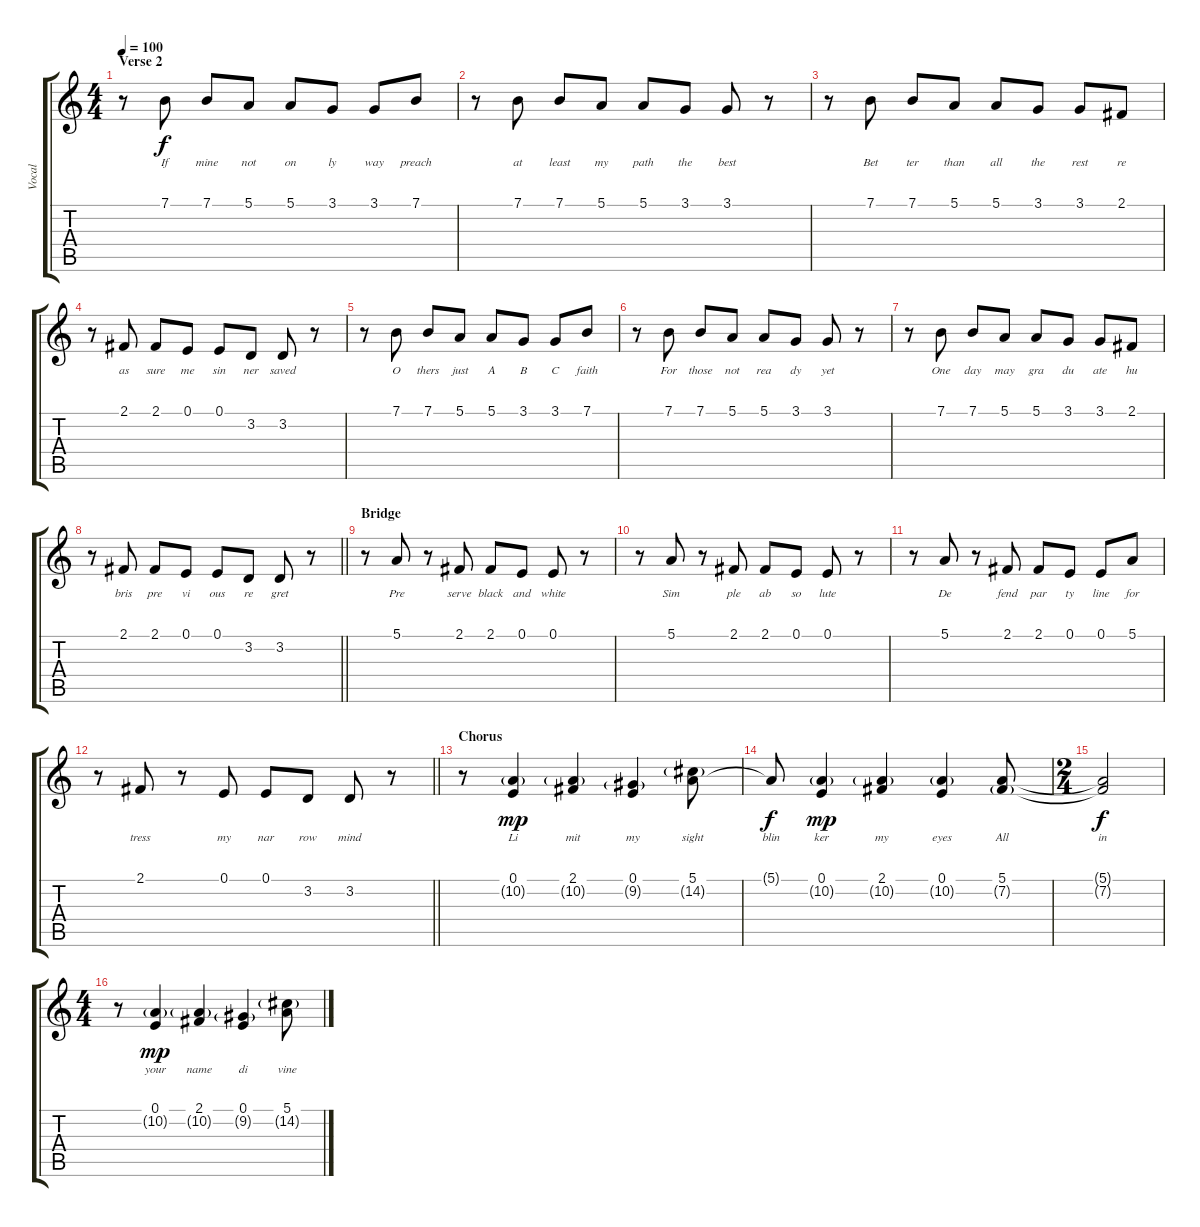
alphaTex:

\track ("Vocal" "Vocal") {instrument acousticgrandpiano}
\staff {score tabs}
\tuning (E4 B3 G3 D3 A2 E2) {hide}
\ts (4 4)
\section ("" "Verse 2")
\tempo 100
\clef g2
\ks c
r.8{dy f} 7.1.8{lyrics (0 "If") lyrics (1 "") lyrics (2 "") lyrics (3 "") lyrics (4 "")} 7.1.8{lyrics (0 "mine") lyrics (1 "") lyrics (2 "") lyrics (3 "") lyrics (4 "")} 5.1.8{lyrics (0 "not") lyrics (1 "") lyrics (2 "") lyrics (3 "") lyrics (4 "")} 5.1.8{lyrics (0 "on") lyrics (1 "") lyrics (2 "") lyrics (3 "") lyrics (4 "")} 3.1.8{lyrics (0 "ly") lyrics (1 "") lyrics (2 "") lyrics (3 "") lyrics (4 "")} 3.1.8{lyrics (0 "way") lyrics (1 "") lyrics (2 "") lyrics (3 "") lyrics (4 "")} 7.1.8{lyrics (0 "preach") lyrics (1 "") lyrics (2 "") lyrics (3 "") lyrics (4 "")} |
r.8 7.1.8{lyrics (0 "at") lyrics (1 "") lyrics (2 "") lyrics (3 "") lyrics (4 "")} 7.1.8{lyrics (0 "least") lyrics (1 "") lyrics (2 "") lyrics (3 "") lyrics (4 "")} 5.1.8{lyrics (0 "my") lyrics (1 "") lyrics (2 "") lyrics (3 "") lyrics (4 "")} 5.1.8{lyrics (0 "path") lyrics (1 "") lyrics (2 "") lyrics (3 "") lyrics (4 "")} 3.1.8{lyrics (0 "the") lyrics (1 "") lyrics (2 "") lyrics (3 "") lyrics (4 "")} 3.1.8{lyrics (0 "best") lyrics (1 "") lyrics (2 "") lyrics (3 "") lyrics (4 "")} r.8 |
r.8 7.1.8{lyrics (0 "Bet") lyrics (1 "") lyrics (2 "") lyrics (3 "") lyrics (4 "")} 7.1.8{lyrics (0 "ter") lyrics (1 "") lyrics (2 "") lyrics (3 "") lyrics (4 "")} 5.1.8{lyrics (0 "than") lyrics (1 "") lyrics (2 "") lyrics (3 "") lyrics (4 "")} 5.1.8{lyrics (0 "all") lyrics (1 "") lyrics (2 "") lyrics (3 "") lyrics (4 "")} 3.1.8{lyrics (0 "the") lyrics (1 "") lyrics (2 "") lyrics (3 "") lyrics (4 "")} 3.1.8{lyrics (0 "rest") lyrics (1 "") lyrics (2 "") lyrics (3 "") lyrics (4 "")} 2.1.8{lyrics (0 "re") lyrics (1 "") lyrics (2 "") lyrics (3 "") lyrics (4 "")} |
r.8 2.1.8{lyrics (0 "as") lyrics (1 "") lyrics (2 "") lyrics (3 "") lyrics (4 "")} 2.1.8{lyrics (0 "sure") lyrics (1 "") lyrics (2 "") lyrics (3 "") lyrics (4 "")} 0.1.8{lyrics (0 "me") lyrics (1 "") lyrics (2 "") lyrics (3 "") lyrics (4 "")} 0.1.8{lyrics (0 "sin") lyrics (1 "") lyrics (2 "") lyrics (3 "") lyrics (4 "")} 3.2.8{lyrics (0 "ner") lyrics (1 "") lyrics (2 "") lyrics (3 "") lyrics (4 "")} 3.2.8{lyrics (0 "saved") lyrics (1 "") lyrics (2 "") lyrics (3 "") lyrics (4 "")} r.8 |
r.8 7.1.8{lyrics (0 "O") lyrics (1 "") lyrics (2 "") lyrics (3 "") lyrics (4 "")} 7.1.8{lyrics (0 "thers") lyrics (1 "") lyrics (2 "") lyrics (3 "") lyrics (4 "")} 5.1.8{lyrics (0 "just") lyrics (1 "") lyrics (2 "") lyrics (3 "") lyrics (4 "")} 5.1.8{lyrics (0 "A") lyrics (1 "") lyrics (2 "") lyrics (3 "") lyrics (4 "")} 3.1.8{lyrics (0 "B") lyrics (1 "") lyrics (2 "") lyrics (3 "") lyrics (4 "")} 3.1.8{lyrics (0 "C") lyrics (1 "") lyrics (2 "") lyrics (3 "") lyrics (4 "")} 7.1.8{lyrics (0 "faith") lyrics (1 "") lyrics (2 "") lyrics (3 "") lyrics (4 "")} |
r.8 7.1.8{lyrics (0 "For") lyrics (1 "") lyrics (2 "") lyrics (3 "") lyrics (4 "")} 7.1.8{lyrics (0 "those") lyrics (1 "") lyrics (2 "") lyrics (3 "") lyrics (4 "")} 5.1.8{lyrics (0 "not") lyrics (1 "") lyrics (2 "") lyrics (3 "") lyrics (4 "")} 5.1.8{lyrics (0 "rea") lyrics (1 "") lyrics (2 "") lyrics (3 "") lyrics (4 "")} 3.1.8{lyrics (0 "dy") lyrics (1 "") lyrics (2 "") lyrics (3 "") lyrics (4 "")} 3.1.8{lyrics (0 "yet") lyrics (1 "") lyrics (2 "") lyrics (3 "") lyrics (4 "")} r.8 |
r.8 7.1.8{lyrics (0 "One") lyrics (1 "") lyrics (2 "") lyrics (3 "") lyrics (4 "")} 7.1.8{lyrics (0 "day") lyrics (1 "") lyrics (2 "") lyrics (3 "") lyrics (4 "")} 5.1.8{lyrics (0 "may") lyrics (1 "") lyrics (2 "") lyrics (3 "") lyrics (4 "")} 5.1.8{lyrics (0 "gra") lyrics (1 "") lyrics (2 "") lyrics (3 "") lyrics (4 "")} 3.1.8{lyrics (0 "du") lyrics (1 "") lyrics (2 "") lyrics (3 "") lyrics (4 "")} 3.1.8{lyrics (0 "ate") lyrics (1 "") lyrics (2 "") lyrics (3 "") lyrics (4 "")} 2.1.8{lyrics (0 "hu") lyrics (1 "") lyrics (2 "") lyrics (3 "") lyrics (4 "")} |
\barLineRight lightlight
r.8 2.1.8{lyrics (0 "bris") lyrics (1 "") lyrics (2 "") lyrics (3 "") lyrics (4 "")} 2.1.8{lyrics (0 "pre") lyrics (1 "") lyrics (2 "") lyrics (3 "") lyrics (4 "")} 0.1.8{lyrics (0 "vi") lyrics (1 "") lyrics (2 "") lyrics (3 "") lyrics (4 "")} 0.1.8{lyrics (0 "ous") lyrics (1 "") lyrics (2 "") lyrics (3 "") lyrics (4 "")} 3.2.8{lyrics (0 "re") lyrics (1 "") lyrics (2 "") lyrics (3 "") lyrics (4 "")} 3.2.8{lyrics (0 "gret") lyrics (1 "") lyrics (2 "") lyrics (3 "") lyrics (4 "")} r.8 |
\section ("" "Bridge")
r.8 5.1.8{lyrics (0 "Pre") lyrics (1 "") lyrics (2 "") lyrics (3 "") lyrics (4 "")} r.8 2.1.8{lyrics (0 "serve") lyrics (1 "") lyrics (2 "") lyrics (3 "") lyrics (4 "")} 2.1.8{lyrics (0 "black") lyrics (1 "") lyrics (2 "") lyrics (3 "") lyrics (4 "")} 0.1.8{lyrics (0 "and") lyrics (1 "") lyrics (2 "") lyrics (3 "") lyrics (4 "")} 0.1.8{lyrics (0 "white") lyrics (1 "") lyrics (2 "") lyrics (3 "") lyrics (4 "")} r.8 |
r.8 5.1.8{lyrics (0 "Sim") lyrics (1 "") lyrics (2 "") lyrics (3 "") lyrics (4 "")} r.8 2.1.8{lyrics (0 "ple") lyrics (1 "") lyrics (2 "") lyrics (3 "") lyrics (4 "")} 2.1.8{lyrics (0 "ab") lyrics (1 "") lyrics (2 "") lyrics (3 "") lyrics (4 "")} 0.1.8{lyrics (0 "so") lyrics (1 "") lyrics (2 "") lyrics (3 "") lyrics (4 "")} 0.1.8{lyrics (0 "lute") lyrics (1 "") lyrics (2 "") lyrics (3 "") lyrics (4 "")} r.8 |
r.8 5.1.8{lyrics (0 "De") lyrics (1 "") lyrics (2 "") lyrics (3 "") lyrics (4 "")} r.8 2.1.8{lyrics (0 "fend") lyrics (1 "") lyrics (2 "") lyrics (3 "") lyrics (4 "")} 2.1.8{lyrics (0 "par") lyrics (1 "") lyrics (2 "") lyrics (3 "") lyrics (4 "")} 0.1.8{lyrics (0 "ty") lyrics (1 "") lyrics (2 "") lyrics (3 "") lyrics (4 "")} 0.1.8{lyrics (0 "line") lyrics (1 "") lyrics (2 "") lyrics (3 "") lyrics (4 "")} 5.1.8{lyrics (0 "for") lyrics (1 "") lyrics (2 "") lyrics (3 "") lyrics (4 "")} |
\barLineRight lightlight
r.8 2.1.8{lyrics (0 "tress") lyrics (1 "") lyrics (2 "") lyrics (3 "") lyrics (4 "")} r.8 0.1.8{lyrics (0 "my") lyrics (1 "") lyrics (2 "") lyrics (3 "") lyrics (4 "")} 0.1.8{lyrics (0 "nar") lyrics (1 "") lyrics (2 "") lyrics (3 "") lyrics (4 "")} 3.2.8{lyrics (0 "row") lyrics (1 "") lyrics (2 "") lyrics (3 "") lyrics (4 "")} 3.2.8{lyrics (0 "mind") lyrics (1 "") lyrics (2 "") lyrics (3 "") lyrics (4 "")} r.8 |
\section ("" "Chorus")
r.8 (0.1 10.2{g}).4{lyrics (0 "Li") lyrics (1 "") lyrics (2 "") lyrics (3 "") lyrics (4 "") dy mp} (2.1 10.2{g}).4{lyrics (0 "mit") lyrics (1 "") lyrics (2 "") lyrics (3 "") lyrics (4 "")} (0.1 9.2{g}).4{lyrics (0 "my") lyrics (1 "") lyrics (2 "") lyrics (3 "") lyrics (4 "")} (5.1 14.2{g}).8{lyrics (0 "sight") lyrics (1 "") lyrics (2 "") lyrics (3 "") lyrics (4 "")} |
5.1{t}.8{lyrics (0 "blin") lyrics (1 "") lyrics (2 "") lyrics (3 "") lyrics (4 "") dy f} (0.1 10.2{g}).4{lyrics (0 "ker") lyrics (1 "") lyrics (2 "") lyrics (3 "") lyrics (4 "") dy mp} (2.1 10.2{g}).4{lyrics (0 "my") lyrics (1 "") lyrics (2 "") lyrics (3 "") lyrics (4 "")} (0.1 10.2{g}).4{lyrics (0 "eyes") lyrics (1 "") lyrics (2 "") lyrics (3 "") lyrics (4 "")} (5.1 7.2{g}).8{lyrics (0 "All") lyrics (1 "") lyrics (2 "") lyrics (3 "") lyrics (4 "")} |
\ts (2 4)
(5.1{t} 7.2{t}).2{lyrics (0 "in") lyrics (1 "") lyrics (2 "") lyrics (3 "") lyrics (4 "") dy f} |
\ts (4 4)
r.8 (0.1 10.2{g}).4{lyrics (0 "your") lyrics (1 "") lyrics (2 "") lyrics (3 "") lyrics (4 "") dy mp} (2.1 10.2{g}).4{lyrics (0 "name") lyrics (1 "") lyrics (2 "") lyrics (3 "") lyrics (4 "")} (0.1 9.2{g}).4{lyrics (0 "di") lyrics (1 "") lyrics (2 "") lyrics (3 "") lyrics (4 "")} (5.1 14.2{g}).8{lyrics (0 "vine") lyrics (1 "") lyrics (2 "") lyrics (3 "") lyrics (4 "")}
